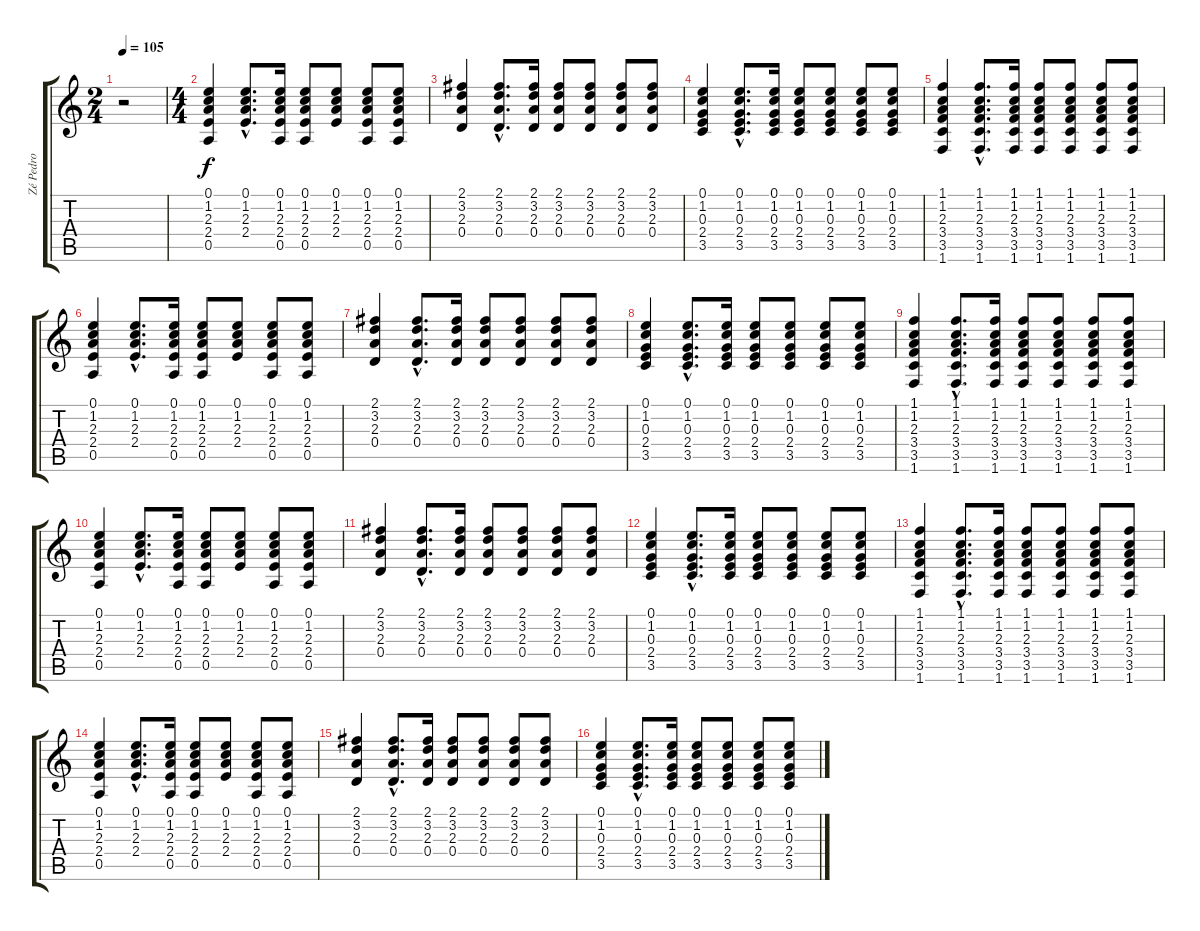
\track ("Zé Pedro" "Zé Pedro") {instrument electricguitarjazz}
\staff {score tabs}
\tuning (E4 B3 G3 D3 A2 E2) {hide}
\ts (2 4)
\tempo 105
\clef g2
\ks c
r.2{dy f instrument electricguitarjazz} |
\ts (4 4)
(0.1 1.2 2.3 2.4 0.5).4 (0.1{hac} 1.2{hac} 2.3{hac} 2.4{hac}).8{d} (0.1 1.2 2.3 2.4 0.5).16 (0.1 1.2 2.3 2.4 0.5).8 (0.1 1.2 2.3 2.4).8 (0.1 1.2 2.3 2.4 0.5).8 (0.1 1.2 2.3 2.4 0.5).8 |
(2.1 3.2 2.3 0.4).4 (2.1{hac} 3.2{hac} 2.3{hac} 0.4{hac}).8{d} (2.1 3.2 2.3 0.4).16 (2.1 3.2 2.3 0.4).8 (2.1 3.2 2.3 0.4).8 (2.1 3.2 2.3 0.4).8 (2.1 3.2 2.3 0.4).8 |
(0.1 1.2 0.3 2.4 3.5).4 (0.1{hac} 1.2{hac} 0.3{hac} 2.4{hac} 3.5{hac}).8{d} (0.1 1.2 0.3 2.4 3.5).16 (0.1 1.2 0.3 2.4 3.5).8 (0.1 1.2 0.3 2.4 3.5).8 (0.1 1.2 0.3 2.4 3.5).8 (0.1 1.2 0.3 2.4 3.5).8 |
(1.1 1.2 2.3 3.4 3.5 1.6).4 (1.1{hac} 1.2{hac} 2.3{hac} 3.4{hac} 3.5{hac} 1.6{hac}).8{d} (1.1 1.2 2.3 3.4 3.5 1.6).16 (1.1 1.2 2.3 3.4 3.5 1.6).8 (1.1 1.2 2.3 3.4 3.5 1.6).8 (1.1 1.2 2.3 3.4 3.5 1.6).8 (1.1 1.2 2.3 3.4 3.5 1.6).8 |
(0.1 1.2 2.3 2.4 0.5).4 (0.1{hac} 1.2{hac} 2.3{hac} 2.4{hac}).8{d} (0.1 1.2 2.3 2.4 0.5).16 (0.1 1.2 2.3 2.4 0.5).8 (0.1 1.2 2.3 2.4).8 (0.1 1.2 2.3 2.4 0.5).8 (0.1 1.2 2.3 2.4 0.5).8 |
(2.1 3.2 2.3 0.4).4 (2.1{hac} 3.2{hac} 2.3{hac} 0.4{hac}).8{d} (2.1 3.2 2.3 0.4).16 (2.1 3.2 2.3 0.4).8 (2.1 3.2 2.3 0.4).8 (2.1 3.2 2.3 0.4).8 (2.1 3.2 2.3 0.4).8 |
(0.1 1.2 0.3 2.4 3.5).4 (0.1{hac} 1.2{hac} 0.3{hac} 2.4{hac} 3.5{hac}).8{d} (0.1 1.2 0.3 2.4 3.5).16 (0.1 1.2 0.3 2.4 3.5).8 (0.1 1.2 0.3 2.4 3.5).8 (0.1 1.2 0.3 2.4 3.5).8 (0.1 1.2 0.3 2.4 3.5).8 |
(1.1 1.2 2.3 3.4 3.5 1.6).4 (1.1{hac} 1.2{hac} 2.3{hac} 3.4{hac} 3.5{hac} 1.6{hac}).8{d} (1.1 1.2 2.3 3.4 3.5 1.6).16 (1.1 1.2 2.3 3.4 3.5 1.6).8 (1.1 1.2 2.3 3.4 3.5 1.6).8 (1.1 1.2 2.3 3.4 3.5 1.6).8 (1.1 1.2 2.3 3.4 3.5 1.6).8 |
(0.1 1.2 2.3 2.4 0.5).4 (0.1{hac} 1.2{hac} 2.3{hac} 2.4{hac}).8{d} (0.1 1.2 2.3 2.4 0.5).16 (0.1 1.2 2.3 2.4 0.5).8 (0.1 1.2 2.3 2.4).8 (0.1 1.2 2.3 2.4 0.5).8 (0.1 1.2 2.3 2.4 0.5).8 |
(2.1 3.2 2.3 0.4).4 (2.1{hac} 3.2{hac} 2.3{hac} 0.4{hac}).8{d} (2.1 3.2 2.3 0.4).16 (2.1 3.2 2.3 0.4).8 (2.1 3.2 2.3 0.4).8 (2.1 3.2 2.3 0.4).8 (2.1 3.2 2.3 0.4).8 |
(0.1 1.2 0.3 2.4 3.5).4 (0.1{hac} 1.2{hac} 0.3{hac} 2.4{hac} 3.5{hac}).8{d} (0.1 1.2 0.3 2.4 3.5).16 (0.1 1.2 0.3 2.4 3.5).8 (0.1 1.2 0.3 2.4 3.5).8 (0.1 1.2 0.3 2.4 3.5).8 (0.1 1.2 0.3 2.4 3.5).8 |
(1.1 1.2 2.3 3.4 3.5 1.6).4 (1.1{hac} 1.2{hac} 2.3{hac} 3.4{hac} 3.5{hac} 1.6{hac}).8{d} (1.1 1.2 2.3 3.4 3.5 1.6).16 (1.1 1.2 2.3 3.4 3.5 1.6).8 (1.1 1.2 2.3 3.4 3.5 1.6).8 (1.1 1.2 2.3 3.4 3.5 1.6).8 (1.1 1.2 2.3 3.4 3.5 1.6).8 |
(0.1 1.2 2.3 2.4 0.5).4 (0.1{hac} 1.2{hac} 2.3{hac} 2.4{hac}).8{d} (0.1 1.2 2.3 2.4 0.5).16 (0.1 1.2 2.3 2.4 0.5).8 (0.1 1.2 2.3 2.4).8 (0.1 1.2 2.3 2.4 0.5).8 (0.1 1.2 2.3 2.4 0.5).8 |
(2.1 3.2 2.3 0.4).4 (2.1{hac} 3.2{hac} 2.3{hac} 0.4{hac}).8{d} (2.1 3.2 2.3 0.4).16 (2.1 3.2 2.3 0.4).8 (2.1 3.2 2.3 0.4).8 (2.1 3.2 2.3 0.4).8 (2.1 3.2 2.3 0.4).8 |
(0.1 1.2 0.3 2.4 3.5).4 (0.1{hac} 1.2{hac} 0.3{hac} 2.4{hac} 3.5{hac}).8{d} (0.1 1.2 0.3 2.4 3.5).16 (0.1 1.2 0.3 2.4 3.5).8 (0.1 1.2 0.3 2.4 3.5).8 (0.1 1.2 0.3 2.4 3.5).8 (0.1 1.2 0.3 2.4 3.5).8
